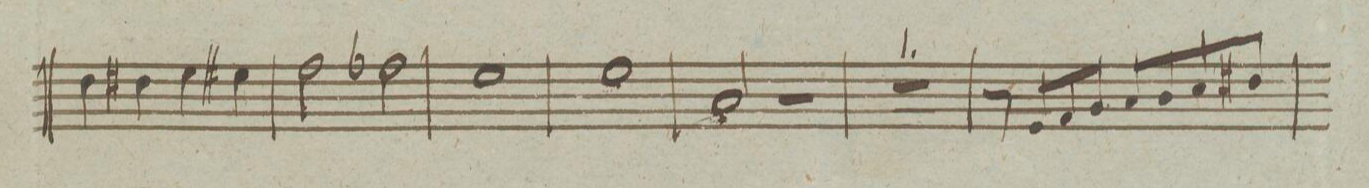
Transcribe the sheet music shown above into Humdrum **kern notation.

**kern	**dynam
*I"Fagotto Secondo	*
*clefF4	*
*k[]	*
*met(c)	*
*M4/4	*
4F\	.
4F#X\	.
4G\	.
4G#X\	.
=55	=55
2A\	.
2A-X\	.
=56	=56
1G	.
=57	=57
1G	.
=58	=58
2C/	.
2r	.
=59	=59
1r	.
=60	=60
8r	.
8GG/L	.
8AA/	.
8BB/J	.
8C/L	.
8D/	.
8E/	.
8F#X/J	.
=61	=61
*-	*-
